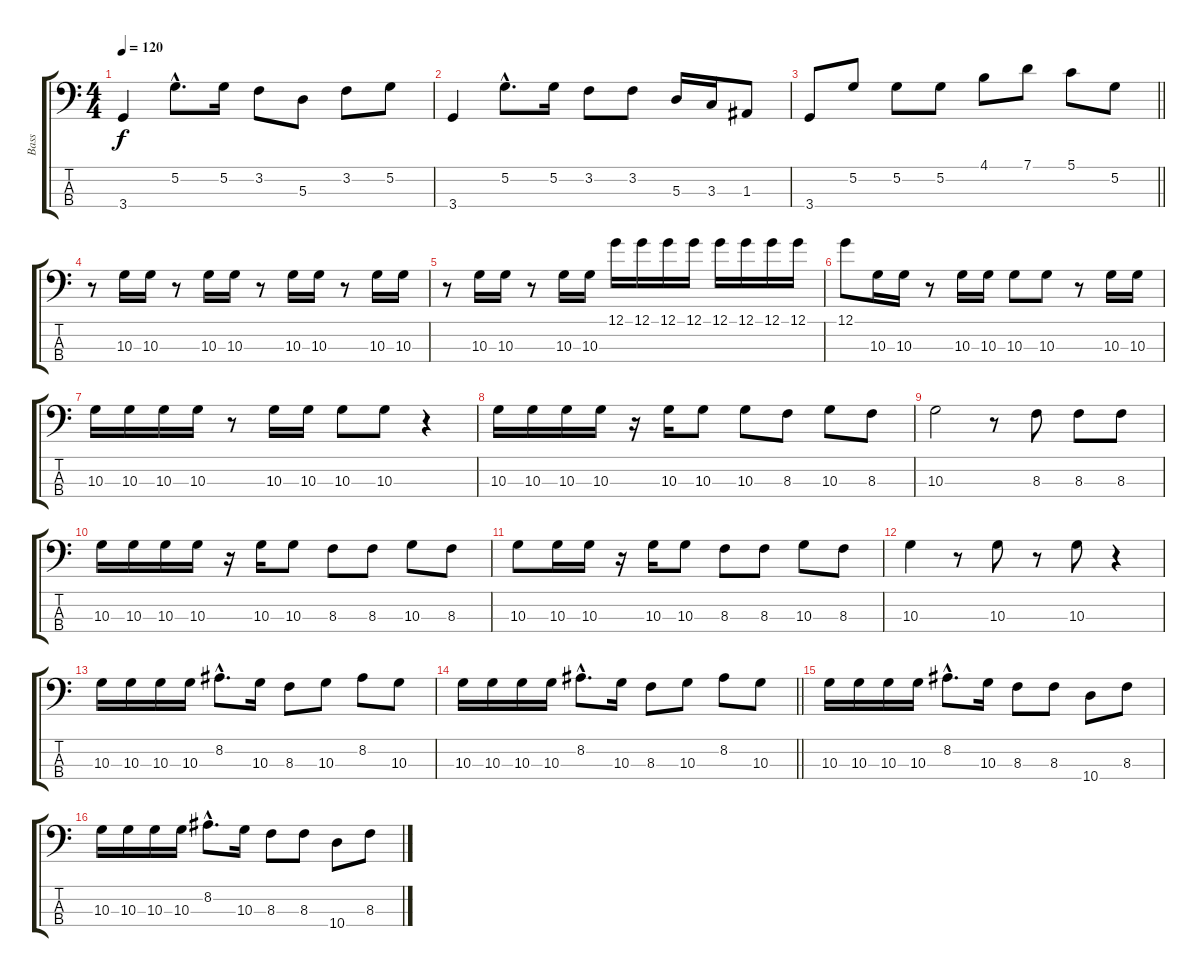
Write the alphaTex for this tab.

\track ("Bass" "Bass") {instrument electricbassfinger}
\staff {score tabs}
\tuning (G2 D2 A1 E1) {hide}
\ts (4 4)
\tempo 120
\clef f4
\ks c
3.4.4{dy f} 5.2{hac}.8{d} 5.2.16 3.2.8 5.3.8 3.2.8 5.2.8 |
3.4.4 5.2{hac}.8{d} 5.2.16 3.2.8 3.2.8 5.3.16 3.3.16 1.3.8 |
\barLineRight lightlight
3.4.8 5.2.8 5.2.8 5.2.8 4.1.8 7.1.8 5.1.8 5.2.8 |
r.8 10.3.16 10.3.16 r.8 10.3.16 10.3.16 r.8 10.3.16 10.3.16 r.8 10.3.16 10.3.16 |
r.8 10.3.16 10.3.16 r.8 10.3.16 10.3.16 12.1.16 12.1.16 12.1.16 12.1.16 12.1.16 12.1.16 12.1.16 12.1.16 |
12.1.8 10.3.16 10.3.16 r.8 10.3.16 10.3.16 10.3.8 10.3.8 r.8 10.3.16 10.3.16 |
10.3.16 10.3.16 10.3.16 10.3.16 r.8 10.3.16 10.3.16 10.3.8 10.3.8 r.4 |
10.3.16 10.3.16 10.3.16 10.3.16 r.16 10.3.16 10.3.8 10.3.8 8.3.8 10.3.8 8.3.8 |
10.3.2 r.8 8.3.8 8.3.8 8.3.8 |
10.3.16 10.3.16 10.3.16 10.3.16 r.16 10.3.16 10.3.8 8.3.8 8.3.8 10.3.8 8.3.8 |
10.3.8 10.3.16 10.3.16 r.16 10.3.16 10.3.8 8.3.8 8.3.8 10.3.8 8.3.8 |
10.3.4 r.8 10.3.8 r.8 10.3.8 r.4 |
10.3.16 10.3.16 10.3.16 10.3.16 8.2{hac}.8{d} 10.3.16 8.3.8 10.3.8 8.2.8 10.3.8 |
\barLineRight lightlight
10.3.16 10.3.16 10.3.16 10.3.16 8.2{hac}.8{d} 10.3.16 8.3.8 10.3.8 8.2.8 10.3.8 |
10.3.16 10.3.16 10.3.16 10.3.16 8.2{hac}.8{d} 10.3.16 8.3.8 8.3.8 10.4.8 8.3.8 |
10.3.16 10.3.16 10.3.16 10.3.16 8.2{hac}.8{d} 10.3.16 8.3.8 8.3.8 10.4.8 8.3.8
